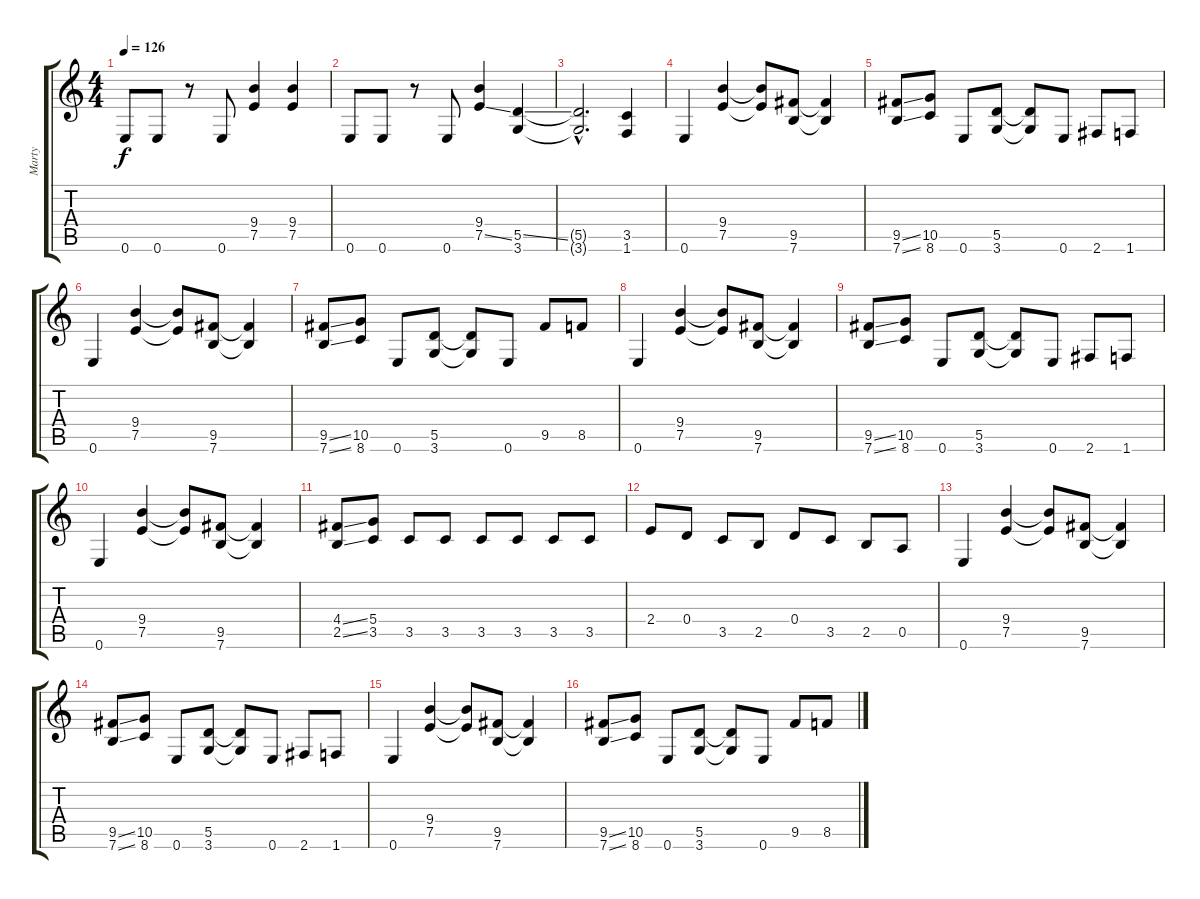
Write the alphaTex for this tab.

\track ("Marty" "Marty") {instrument distortionguitar}
\staff {score tabs}
\tuning (E4 B3 G3 D3 A2 E2) {hide}
\ts (4 4)
\tempo 126
\clef g2
\ks c
0.6.8{dy f} 0.6.8 r.8 0.6.8 (9.4 7.5).4 (9.4 7.5).4 |
0.6.8 0.6.8 r.8 0.6.8 (9.4 7.5{ss}).4 (5.5{ss} 3.6).4 |
(5.5{hac t} 3.6{hac t}).2{d} (3.5 1.6).4 |
0.6.4 (9.4 7.5).4 (9.4{t} 7.5{t}).8 (9.5 7.6).8 (9.5{t} 7.6{t}).4 |
(9.5{ss} 7.6{ss}).8 (10.5 8.6).8 0.6.8 (5.5 3.6).8 (5.5{t} 3.6{t}).8 0.6.8 2.6.8 1.6.8 |
0.6.4 (9.4 7.5).4 (9.4{t} 7.5{t}).8 (9.5 7.6).8 (9.5{t} 7.6{t}).4 |
(9.5{ss} 7.6{ss}).8 (10.5 8.6).8 0.6.8 (5.5 3.6).8 (5.5{t} 3.6{t}).8 0.6.8 9.5.8 8.5.8 |
0.6.4 (9.4 7.5).4 (9.4{t} 7.5{t}).8 (9.5 7.6).8 (9.5{t} 7.6{t}).4 |
(9.5{ss} 7.6{ss}).8 (10.5 8.6).8 0.6.8 (5.5 3.6).8 (5.5{t} 3.6{t}).8 0.6.8 2.6.8 1.6.8 |
0.6.4 (9.4 7.5).4 (9.4{t} 7.5{t}).8 (9.5 7.6).8 (9.5{t} 7.6{t}).4 |
(4.4{ss} 2.5{ss}).8 (5.4 3.5).8 3.5.8 3.5.8 3.5.8 3.5.8 3.5.8 3.5.8 |
2.4.8 0.4.8 3.5.8 2.5.8 0.4.8 3.5.8 2.5.8 0.5.8 |
0.6.4 (9.4 7.5).4 (9.4{t} 7.5{t}).8 (9.5 7.6).8 (9.5{t} 7.6{t}).4 |
(9.5{ss} 7.6{ss}).8 (10.5 8.6).8 0.6.8 (5.5 3.6).8 (5.5{t} 3.6{t}).8 0.6.8 2.6.8 1.6.8 |
0.6.4 (9.4 7.5).4 (9.4{t} 7.5{t}).8 (9.5 7.6).8 (9.5{t} 7.6{t}).4 |
(9.5{ss} 7.6{ss}).8 (10.5 8.6).8 0.6.8 (5.5 3.6).8 (5.5{t} 3.6{t}).8 0.6.8 9.5.8 8.5.8
